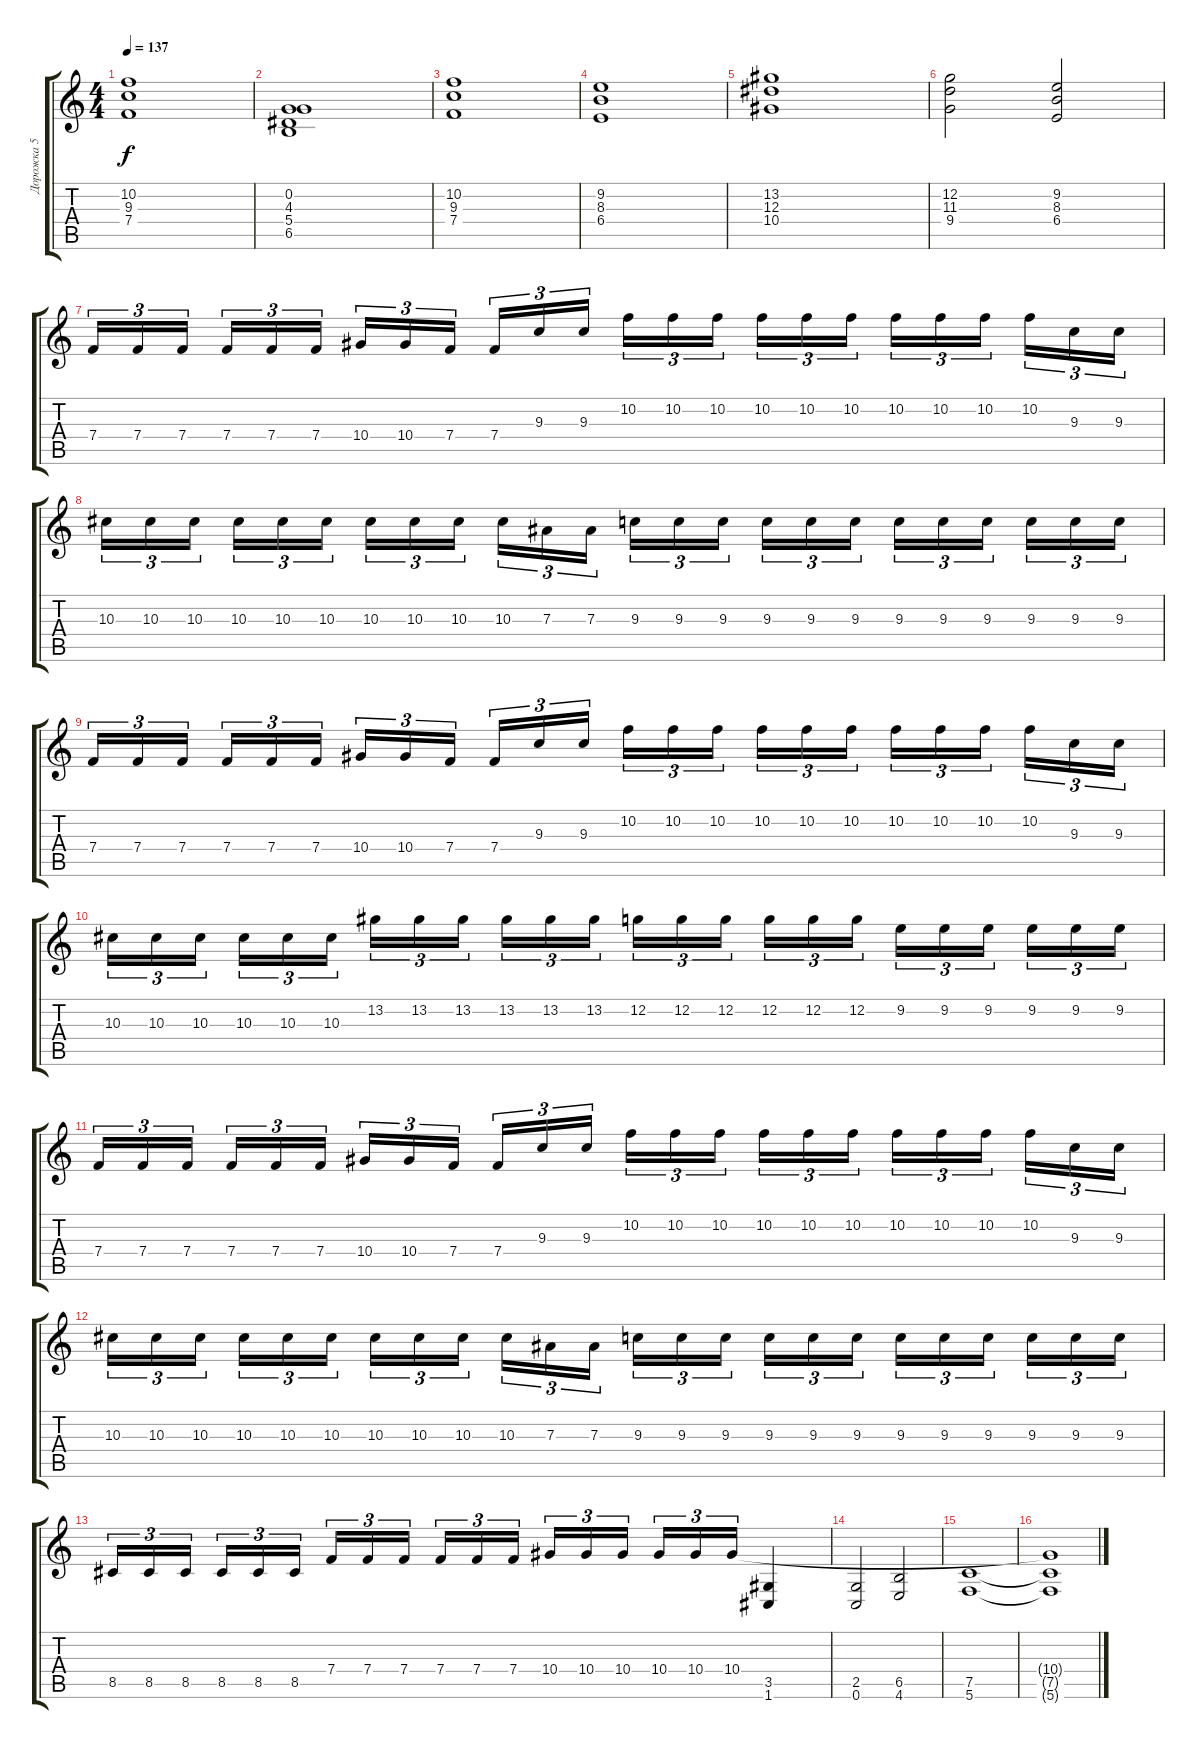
\track ("Дорожка 5" "Дорожка 5") {instrument overdrivenguitar}
\staff {score tabs}
\tuning (C4 G3 Eb3 Bb2 F2 C2) {hide}
\ts (4 4)
\tempo 137
\clef g2
\ks c
(10.2 9.3 7.4).1{dy f} |
(0.2 4.3 5.4 6.5).1 |
(10.2 9.3 7.4).1 |
(9.2 8.3 6.4).1 |
(13.2 12.3 10.4).1 |
(12.2 11.3 9.4).2 (9.2 8.3 6.4).2 |
7.4.16{tu (3 2)} 7.4.16{tu (3 2)} 7.4.16{tu (3 2) beam splitsecondary} 7.4.16{tu (3 2)} 7.4.16{tu (3 2)} 7.4.16{tu (3 2)} 10.4.16{tu (3 2)} 10.4.16{tu (3 2)} 7.4.16{tu (3 2) beam splitsecondary} 7.4.16{tu (3 2)} 9.3.16{tu (3 2)} 9.3.16{tu (3 2)} 10.2.16{tu (3 2)} 10.2.16{tu (3 2)} 10.2.16{tu (3 2) beam splitsecondary} 10.2.16{tu (3 2)} 10.2.16{tu (3 2)} 10.2.16{tu (3 2)} 10.2.16{tu (3 2)} 10.2.16{tu (3 2)} 10.2.16{tu (3 2) beam splitsecondary} 10.2.16{tu (3 2)} 9.3.16{tu (3 2)} 9.3.16{tu (3 2)} |
10.3.16{tu (3 2)} 10.3.16{tu (3 2)} 10.3.16{tu (3 2) beam splitsecondary} 10.3.16{tu (3 2)} 10.3.16{tu (3 2)} 10.3.16{tu (3 2)} 10.3.16{tu (3 2)} 10.3.16{tu (3 2)} 10.3.16{tu (3 2) beam splitsecondary} 10.3.16{tu (3 2)} 7.3.16{tu (3 2)} 7.3.16{tu (3 2)} 9.3.16{tu (3 2)} 9.3.16{tu (3 2)} 9.3.16{tu (3 2) beam splitsecondary} 9.3.16{tu (3 2)} 9.3.16{tu (3 2)} 9.3.16{tu (3 2)} 9.3.16{tu (3 2)} 9.3.16{tu (3 2)} 9.3.16{tu (3 2) beam splitsecondary} 9.3.16{tu (3 2)} 9.3.16{tu (3 2)} 9.3.16{tu (3 2)} |
7.4.16{tu (3 2)} 7.4.16{tu (3 2)} 7.4.16{tu (3 2) beam splitsecondary} 7.4.16{tu (3 2)} 7.4.16{tu (3 2)} 7.4.16{tu (3 2)} 10.4.16{tu (3 2)} 10.4.16{tu (3 2)} 7.4.16{tu (3 2) beam splitsecondary} 7.4.16{tu (3 2)} 9.3.16{tu (3 2)} 9.3.16{tu (3 2)} 10.2.16{tu (3 2)} 10.2.16{tu (3 2)} 10.2.16{tu (3 2) beam splitsecondary} 10.2.16{tu (3 2)} 10.2.16{tu (3 2)} 10.2.16{tu (3 2)} 10.2.16{tu (3 2)} 10.2.16{tu (3 2)} 10.2.16{tu (3 2) beam splitsecondary} 10.2.16{tu (3 2)} 9.3.16{tu (3 2)} 9.3.16{tu (3 2)} |
10.3.16{tu (3 2)} 10.3.16{tu (3 2)} 10.3.16{tu (3 2) beam splitsecondary} 10.3.16{tu (3 2)} 10.3.16{tu (3 2)} 10.3.16{tu (3 2)} 13.2.16{tu (3 2)} 13.2.16{tu (3 2)} 13.2.16{tu (3 2) beam splitsecondary} 13.2.16{tu (3 2)} 13.2.16{tu (3 2)} 13.2.16{tu (3 2)} 12.2.16{tu (3 2)} 12.2.16{tu (3 2)} 12.2.16{tu (3 2) beam splitsecondary} 12.2.16{tu (3 2)} 12.2.16{tu (3 2)} 12.2.16{tu (3 2)} 9.2.16{tu (3 2)} 9.2.16{tu (3 2)} 9.2.16{tu (3 2) beam splitsecondary} 9.2.16{tu (3 2)} 9.2.16{tu (3 2)} 9.2.16{tu (3 2)} |
7.4.16{tu (3 2)} 7.4.16{tu (3 2)} 7.4.16{tu (3 2) beam splitsecondary} 7.4.16{tu (3 2)} 7.4.16{tu (3 2)} 7.4.16{tu (3 2)} 10.4.16{tu (3 2)} 10.4.16{tu (3 2)} 7.4.16{tu (3 2) beam splitsecondary} 7.4.16{tu (3 2)} 9.3.16{tu (3 2)} 9.3.16{tu (3 2)} 10.2.16{tu (3 2)} 10.2.16{tu (3 2)} 10.2.16{tu (3 2) beam splitsecondary} 10.2.16{tu (3 2)} 10.2.16{tu (3 2)} 10.2.16{tu (3 2)} 10.2.16{tu (3 2)} 10.2.16{tu (3 2)} 10.2.16{tu (3 2) beam splitsecondary} 10.2.16{tu (3 2)} 9.3.16{tu (3 2)} 9.3.16{tu (3 2)} |
10.3.16{tu (3 2)} 10.3.16{tu (3 2)} 10.3.16{tu (3 2) beam splitsecondary} 10.3.16{tu (3 2)} 10.3.16{tu (3 2)} 10.3.16{tu (3 2)} 10.3.16{tu (3 2)} 10.3.16{tu (3 2)} 10.3.16{tu (3 2) beam splitsecondary} 10.3.16{tu (3 2)} 7.3.16{tu (3 2)} 7.3.16{tu (3 2)} 9.3.16{tu (3 2)} 9.3.16{tu (3 2)} 9.3.16{tu (3 2) beam splitsecondary} 9.3.16{tu (3 2)} 9.3.16{tu (3 2)} 9.3.16{tu (3 2)} 9.3.16{tu (3 2)} 9.3.16{tu (3 2)} 9.3.16{tu (3 2) beam splitsecondary} 9.3.16{tu (3 2)} 9.3.16{tu (3 2)} 9.3.16{tu (3 2)} |
8.5.16{tu (3 2)} 8.5.16{tu (3 2)} 8.5.16{tu (3 2) beam splitsecondary} 8.5.16{tu (3 2)} 8.5.16{tu (3 2)} 8.5.16{tu (3 2)} 7.4.16{tu (3 2)} 7.4.16{tu (3 2)} 7.4.16{tu (3 2) beam splitsecondary} 7.4.16{tu (3 2)} 7.4.16{tu (3 2)} 7.4.16{tu (3 2)} 10.4.16{tu (3 2)} 10.4.16{tu (3 2)} 10.4.16{tu (3 2) beam splitsecondary} 10.4.16{tu (3 2)} 10.4.16{tu (3 2)} 10.4.16{tu (3 2)} (3.5 1.6).4 |
(2.5 0.6).2 (6.5 4.6).2 |
(7.5 5.6).1 |
(10.4{t} 7.5{t} 5.6{t}).1
